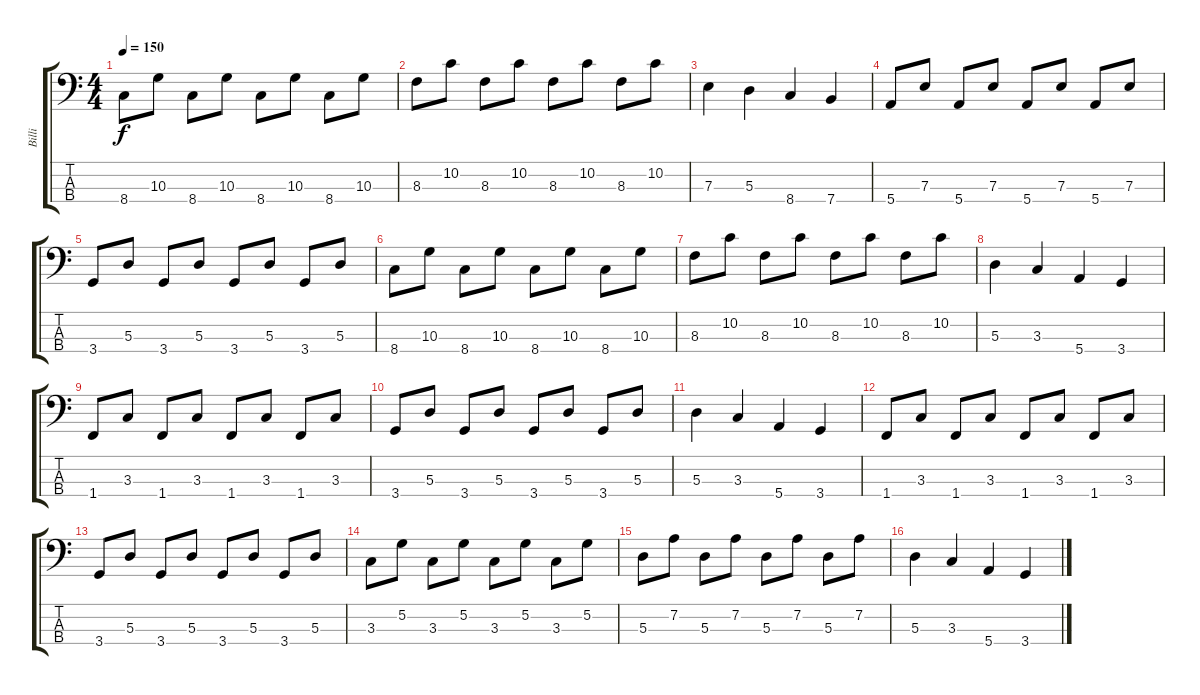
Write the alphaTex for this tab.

\track ("Billi" "Billi") {instrument electricbasspick}
\staff {score tabs}
\tuning (G2 D2 A1 E1) {hide}
\ts (4 4)
\tempo 150
\clef f4
\ks c
8.4.8{dy f} 10.3.8 8.4.8 10.3.8 8.4.8 10.3.8 8.4.8 10.3.8 |
8.3.8 10.2.8 8.3.8 10.2.8 8.3.8 10.2.8 8.3.8 10.2.8 |
7.3.4 5.3.4 8.4.4 7.4.4 |
5.4.8 7.3.8 5.4.8 7.3.8 5.4.8 7.3.8 5.4.8 7.3.8 |
3.4.8 5.3.8 3.4.8 5.3.8 3.4.8 5.3.8 3.4.8 5.3.8 |
8.4.8 10.3.8 8.4.8 10.3.8 8.4.8 10.3.8 8.4.8 10.3.8 |
8.3.8 10.2.8 8.3.8 10.2.8 8.3.8 10.2.8 8.3.8 10.2.8 |
5.3.4 3.3.4 5.4.4 3.4.4 |
1.4.8 3.3.8 1.4.8 3.3.8 1.4.8 3.3.8 1.4.8 3.3.8 |
3.4.8 5.3.8 3.4.8 5.3.8 3.4.8 5.3.8 3.4.8 5.3.8 |
5.3.4 3.3.4 5.4.4 3.4.4 |
1.4.8 3.3.8 1.4.8 3.3.8 1.4.8 3.3.8 1.4.8 3.3.8 |
3.4.8 5.3.8 3.4.8 5.3.8 3.4.8 5.3.8 3.4.8 5.3.8 |
3.3.8 5.2.8 3.3.8 5.2.8 3.3.8 5.2.8 3.3.8 5.2.8 |
5.3.8 7.2.8 5.3.8 7.2.8 5.3.8 7.2.8 5.3.8 7.2.8 |
5.3.4 3.3.4 5.4.4 3.4.4
